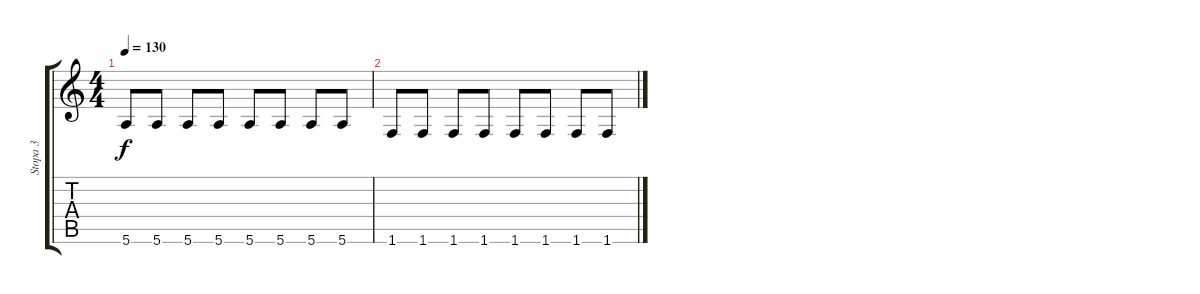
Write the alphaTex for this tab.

\track ("Stopa 3" "Stopa 3") {instrument electricbassfinger}
\staff {score tabs}
\tuning (E4 B3 G3 D3 A2 E2) {hide}
\ts (4 4)
\tempo 130
\clef g2
\ks c
5.6.8{dy f} 5.6.8 5.6.8 5.6.8 5.6.8 5.6.8 5.6.8 5.6.8 |
1.6.8 1.6.8 1.6.8 1.6.8 1.6.8 1.6.8 1.6.8 1.6.8
